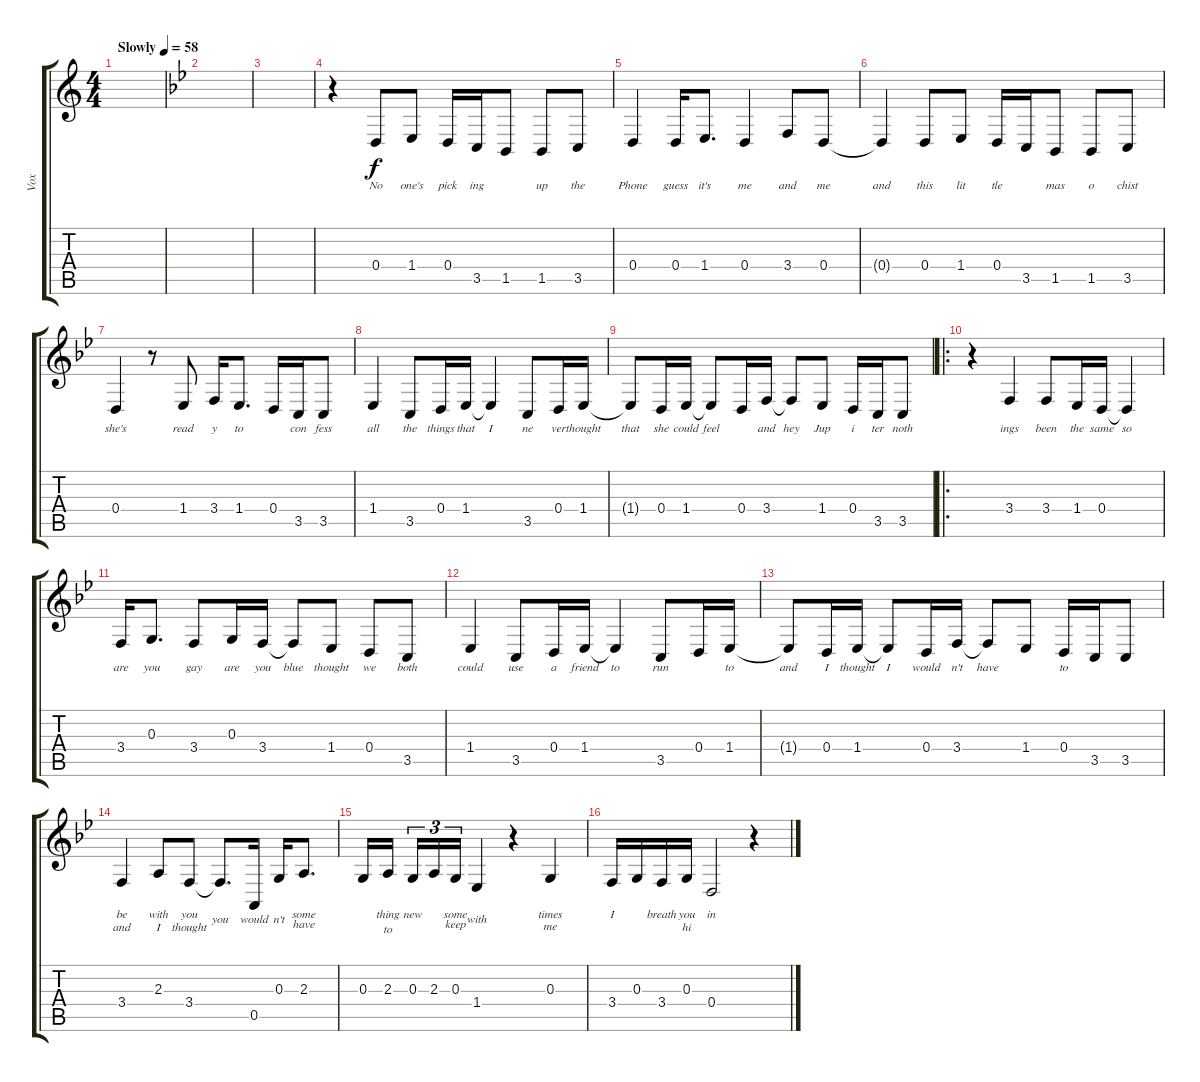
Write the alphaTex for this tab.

\track ("Vox" "Vox") {instrument pad2warm}
\staff {score tabs}
\tuning (E4 B3 G3 D3 A2 E2) {hide}
\ts (4 4)
\tempo (58 "Slowly")
\clef g2
\ks c
|
\ks bb
|
|
r.4 0.4.8{lyrics (0 "No") lyrics (1 "") lyrics (2 "") lyrics (3 "") lyrics (4 "")} 1.4.8{lyrics (0 "one's") lyrics (1 "") lyrics (2 "") lyrics (3 "") lyrics (4 "")} 0.4.16{lyrics (0 "pick") lyrics (1 "") lyrics (2 "") lyrics (3 "") lyrics (4 "")} 3.5.16{lyrics (0 "ing") lyrics (1 "") lyrics (2 "") lyrics (3 "") lyrics (4 "")} 1.5.8{lyrics (0 "") lyrics (1 "") lyrics (2 "") lyrics (3 "") lyrics (4 "")} 1.5.8{lyrics (0 "up") lyrics (1 "") lyrics (2 "") lyrics (3 "") lyrics (4 "")} 3.5.8{lyrics (0 "the") lyrics (1 "") lyrics (2 "") lyrics (3 "") lyrics (4 "")} |
0.4.4{lyrics (0 "Phone") lyrics (1 "") lyrics (2 "") lyrics (3 "") lyrics (4 "")} 0.4.16{lyrics (0 "guess") lyrics (1 "") lyrics (2 "") lyrics (3 "") lyrics (4 "")} 1.4.8{d lyrics (0 "it's") lyrics (1 "") lyrics (2 "") lyrics (3 "") lyrics (4 "")} 0.4.4{lyrics (0 "me") lyrics (1 "") lyrics (2 "") lyrics (3 "") lyrics (4 "")} 3.4.8{lyrics (0 "and") lyrics (1 "") lyrics (2 "") lyrics (3 "") lyrics (4 "")} 0.4.8{lyrics (0 "me") lyrics (1 "") lyrics (2 "") lyrics (3 "") lyrics (4 "")} |
0.4{t}.4{lyrics (0 "and") lyrics (1 "") lyrics (2 "") lyrics (3 "") lyrics (4 "")} 0.4.8{lyrics (0 "this") lyrics (1 "") lyrics (2 "") lyrics (3 "") lyrics (4 "")} 1.4.8{lyrics (0 "lit") lyrics (1 "") lyrics (2 "") lyrics (3 "") lyrics (4 "")} 0.4.16{lyrics (0 "tle") lyrics (1 "") lyrics (2 "") lyrics (3 "") lyrics (4 "")} 3.5.16{lyrics (0 "") lyrics (1 "") lyrics (2 "") lyrics (3 "") lyrics (4 "")} 1.5.8{lyrics (0 "mas") lyrics (1 "") lyrics (2 "") lyrics (3 "") lyrics (4 "")} 1.5.8{lyrics (0 "o") lyrics (1 "") lyrics (2 "") lyrics (3 "") lyrics (4 "")} 3.5.8{lyrics (0 "chist") lyrics (1 "") lyrics (2 "") lyrics (3 "") lyrics (4 "")} |
0.4.4{lyrics (0 "she's") lyrics (1 "") lyrics (2 "") lyrics (3 "") lyrics (4 "")} r.8 1.4.8{lyrics (0 "read") lyrics (1 "") lyrics (2 "") lyrics (3 "") lyrics (4 "")} 3.4.16{lyrics (0 "y") lyrics (1 "") lyrics (2 "") lyrics (3 "") lyrics (4 "")} 1.4.8{d lyrics (0 "to") lyrics (1 "") lyrics (2 "") lyrics (3 "") lyrics (4 "")} 0.4.16{lyrics (0 "") lyrics (1 "") lyrics (2 "") lyrics (3 "") lyrics (4 "")} 3.5.16{lyrics (0 "con") lyrics (1 "") lyrics (2 "") lyrics (3 "") lyrics (4 "")} 3.5.8{lyrics (0 "fess") lyrics (1 "") lyrics (2 "") lyrics (3 "") lyrics (4 "")} |
1.4.4{lyrics (0 "all") lyrics (1 "") lyrics (2 "") lyrics (3 "") lyrics (4 "")} 3.5.8{lyrics (0 "the") lyrics (1 "") lyrics (2 "") lyrics (3 "") lyrics (4 "")} 0.4.16{lyrics (0 "things") lyrics (1 "") lyrics (2 "") lyrics (3 "") lyrics (4 "")} 1.4.16{lyrics (0 "that") lyrics (1 "") lyrics (2 "") lyrics (3 "") lyrics (4 "")} 1.4{t}.4{lyrics (0 "I") lyrics (1 "") lyrics (2 "") lyrics (3 "") lyrics (4 "")} 3.5.8{lyrics (0 "ne") lyrics (1 "") lyrics (2 "") lyrics (3 "") lyrics (4 "")} 0.4.16{lyrics (0 "ver") lyrics (1 "") lyrics (2 "") lyrics (3 "") lyrics (4 "")} 1.4.16{lyrics (0 "thought") lyrics (1 "") lyrics (2 "") lyrics (3 "") lyrics (4 "")} |
1.4{t}.8{lyrics (0 "that") lyrics (1 "") lyrics (2 "") lyrics (3 "") lyrics (4 "")} 0.4.16{lyrics (0 "she") lyrics (1 "") lyrics (2 "") lyrics (3 "") lyrics (4 "")} 1.4.16{lyrics (0 "could") lyrics (1 "") lyrics (2 "") lyrics (3 "") lyrics (4 "")} 1.4{t}.8{lyrics (0 "feel") lyrics (1 "") lyrics (2 "") lyrics (3 "") lyrics (4 "")} 0.4.16{lyrics (0 "") lyrics (1 "") lyrics (2 "") lyrics (3 "") lyrics (4 "")} 3.4.16{lyrics (0 "and") lyrics (1 "") lyrics (2 "") lyrics (3 "") lyrics (4 "")} 3.4{t}.8{lyrics (0 "hey") lyrics (1 "") lyrics (2 "") lyrics (3 "") lyrics (4 "")} 1.4.8{lyrics (0 "Jup") lyrics (1 "") lyrics (2 "") lyrics (3 "") lyrics (4 "")} 0.4.16{lyrics (0 "i") lyrics (1 "") lyrics (2 "") lyrics (3 "") lyrics (4 "")} 3.5.16{lyrics (0 "ter") lyrics (1 "") lyrics (2 "") lyrics (3 "") lyrics (4 "")} 3.5.8{lyrics (0 "noth") lyrics (1 "") lyrics (2 "") lyrics (3 "") lyrics (4 "")} |
\ro
r.4 3.4.4{lyrics (0 "ings") lyrics (1 "") lyrics (2 "") lyrics (3 "") lyrics (4 "")} 3.4.8{lyrics (0 "been") lyrics (1 "") lyrics (2 "") lyrics (3 "") lyrics (4 "")} 1.4.16{lyrics (0 "the") lyrics (1 "") lyrics (2 "") lyrics (3 "") lyrics (4 "")} 0.4.16{lyrics (0 "same") lyrics (1 "") lyrics (2 "") lyrics (3 "") lyrics (4 "")} 0.4{t}.4{lyrics (0 "so") lyrics (1 "") lyrics (2 "") lyrics (3 "") lyrics (4 "")} |
3.4.16{lyrics (0 "are") lyrics (1 "") lyrics (2 "") lyrics (3 "") lyrics (4 "")} 0.3.8{d lyrics (0 "you") lyrics (1 "") lyrics (2 "") lyrics (3 "") lyrics (4 "")} 3.4.8{lyrics (0 "gay") lyrics (1 "") lyrics (2 "") lyrics (3 "") lyrics (4 "")} 0.3.16{lyrics (0 "are") lyrics (1 "") lyrics (2 "") lyrics (3 "") lyrics (4 "")} 3.4.16{lyrics (0 "you") lyrics (1 "") lyrics (2 "") lyrics (3 "") lyrics (4 "")} 3.4{t}.8{lyrics (0 "blue") lyrics (1 "") lyrics (2 "") lyrics (3 "") lyrics (4 "")} 1.4.8{lyrics (0 "thought") lyrics (1 "") lyrics (2 "") lyrics (3 "") lyrics (4 "")} 0.4.8{lyrics (0 "we") lyrics (1 "") lyrics (2 "") lyrics (3 "") lyrics (4 "")} 3.5.8{lyrics (0 "both") lyrics (1 "") lyrics (2 "") lyrics (3 "") lyrics (4 "")} |
1.4.4{lyrics (0 "could") lyrics (1 "") lyrics (2 "") lyrics (3 "") lyrics (4 "")} 3.5.8{lyrics (0 "use") lyrics (1 "") lyrics (2 "") lyrics (3 "") lyrics (4 "")} 0.4.16{lyrics (0 "a") lyrics (1 "") lyrics (2 "") lyrics (3 "") lyrics (4 "")} 1.4.16{lyrics (0 "friend") lyrics (1 "") lyrics (2 "") lyrics (3 "") lyrics (4 "")} 1.4{t}.4{lyrics (0 "to") lyrics (1 "") lyrics (2 "") lyrics (3 "") lyrics (4 "")} 3.5.8{lyrics (0 "run") lyrics (1 "") lyrics (2 "") lyrics (3 "") lyrics (4 "")} 0.4.16{lyrics (0 "") lyrics (1 "") lyrics (2 "") lyrics (3 "") lyrics (4 "")} 1.4.16{lyrics (0 "to") lyrics (1 "") lyrics (2 "") lyrics (3 "") lyrics (4 "")} |
1.4{t}.8{lyrics (0 "and") lyrics (1 "") lyrics (2 "") lyrics (3 "") lyrics (4 "")} 0.4.16{lyrics (0 "I") lyrics (1 "") lyrics (2 "") lyrics (3 "") lyrics (4 "")} 1.4.16{lyrics (0 "thought") lyrics (1 "") lyrics (2 "") lyrics (3 "") lyrics (4 "")} 1.4{t}.8{lyrics (0 "I") lyrics (1 "") lyrics (2 "") lyrics (3 "") lyrics (4 "")} 0.4.16{lyrics (0 "would") lyrics (1 "") lyrics (2 "") lyrics (3 "") lyrics (4 "")} 3.4.16{lyrics (0 "n't") lyrics (1 "") lyrics (2 "") lyrics (3 "") lyrics (4 "")} 3.4{t}.8{lyrics (0 "have") lyrics (1 "") lyrics (2 "") lyrics (3 "") lyrics (4 "")} 1.4.8{lyrics (0 "") lyrics (1 "") lyrics (2 "") lyrics (3 "") lyrics (4 "")} 0.4.16{lyrics (0 "to") lyrics (1 "") lyrics (2 "") lyrics (3 "") lyrics (4 "")} 3.5.16{lyrics (0 "") lyrics (1 "") lyrics (2 "") lyrics (3 "") lyrics (4 "")} 3.5.8{lyrics (0 "") lyrics (1 "") lyrics (2 "") lyrics (3 "") lyrics (4 "")} |
3.4.4{lyrics (0 "be") lyrics (1 "and") lyrics (2 "") lyrics (3 "") lyrics (4 "")} 2.3.8{lyrics (0 "with") lyrics (1 "I") lyrics (2 "") lyrics (3 "") lyrics (4 "")} 3.4.8{lyrics (0 "you") lyrics (1 "thought") lyrics (2 "") lyrics (3 "") lyrics (4 "")} 3.4{t}.8{d lyrics (0 "") lyrics (1 "you") lyrics (2 "") lyrics (3 "") lyrics (4 "")} 0.5.16{lyrics (0 "") lyrics (1 "would") lyrics (2 "") lyrics (3 "") lyrics (4 "")} 0.3.16{lyrics (0 "") lyrics (1 "n't") lyrics (2 "") lyrics (3 "") lyrics (4 "")} 2.3.8{d lyrics (0 "some") lyrics (1 "have") lyrics (2 "") lyrics (3 "") lyrics (4 "")} |
0.3.16{lyrics (0 "") lyrics (1 "") lyrics (2 "") lyrics (3 "") lyrics (4 "")} 2.3.16{lyrics (0 "thing") lyrics (1 "to") lyrics (2 "") lyrics (3 "") lyrics (4 "") beam splitsecondary} 0.3.16{tu (3 2) lyrics (0 "new") lyrics (1 "") lyrics (2 "") lyrics (3 "") lyrics (4 "")} 2.3.16{tu (3 2) lyrics (0 "") lyrics (1 "") lyrics (2 "") lyrics (3 "") lyrics (4 "")} 0.3.16{tu (3 2) lyrics (0 "some") lyrics (1 "keep") lyrics (2 "") lyrics (3 "") lyrics (4 "")} 1.4.4{lyrics (0 "") lyrics (1 "with") lyrics (2 "") lyrics (3 "") lyrics (4 "")} r.4 0.3.4{lyrics (0 "times") lyrics (1 "me") lyrics (2 "") lyrics (3 "") lyrics (4 "")} |
3.4.16{lyrics (0 "I") lyrics (1 "") lyrics (2 "") lyrics (3 "") lyrics (4 "")} 0.3.16{lyrics (0 "") lyrics (1 "") lyrics (2 "") lyrics (3 "") lyrics (4 "")} 3.4.16{lyrics (0 "breath") lyrics (1 "") lyrics (2 "") lyrics (3 "") lyrics (4 "")} 0.3.16{lyrics (0 "you") lyrics (1 "hi") lyrics (2 "") lyrics (3 "") lyrics (4 "")} 0.4.2{lyrics (0 "in") lyrics (1 "") lyrics (2 "") lyrics (3 "") lyrics (4 "")} r.4
